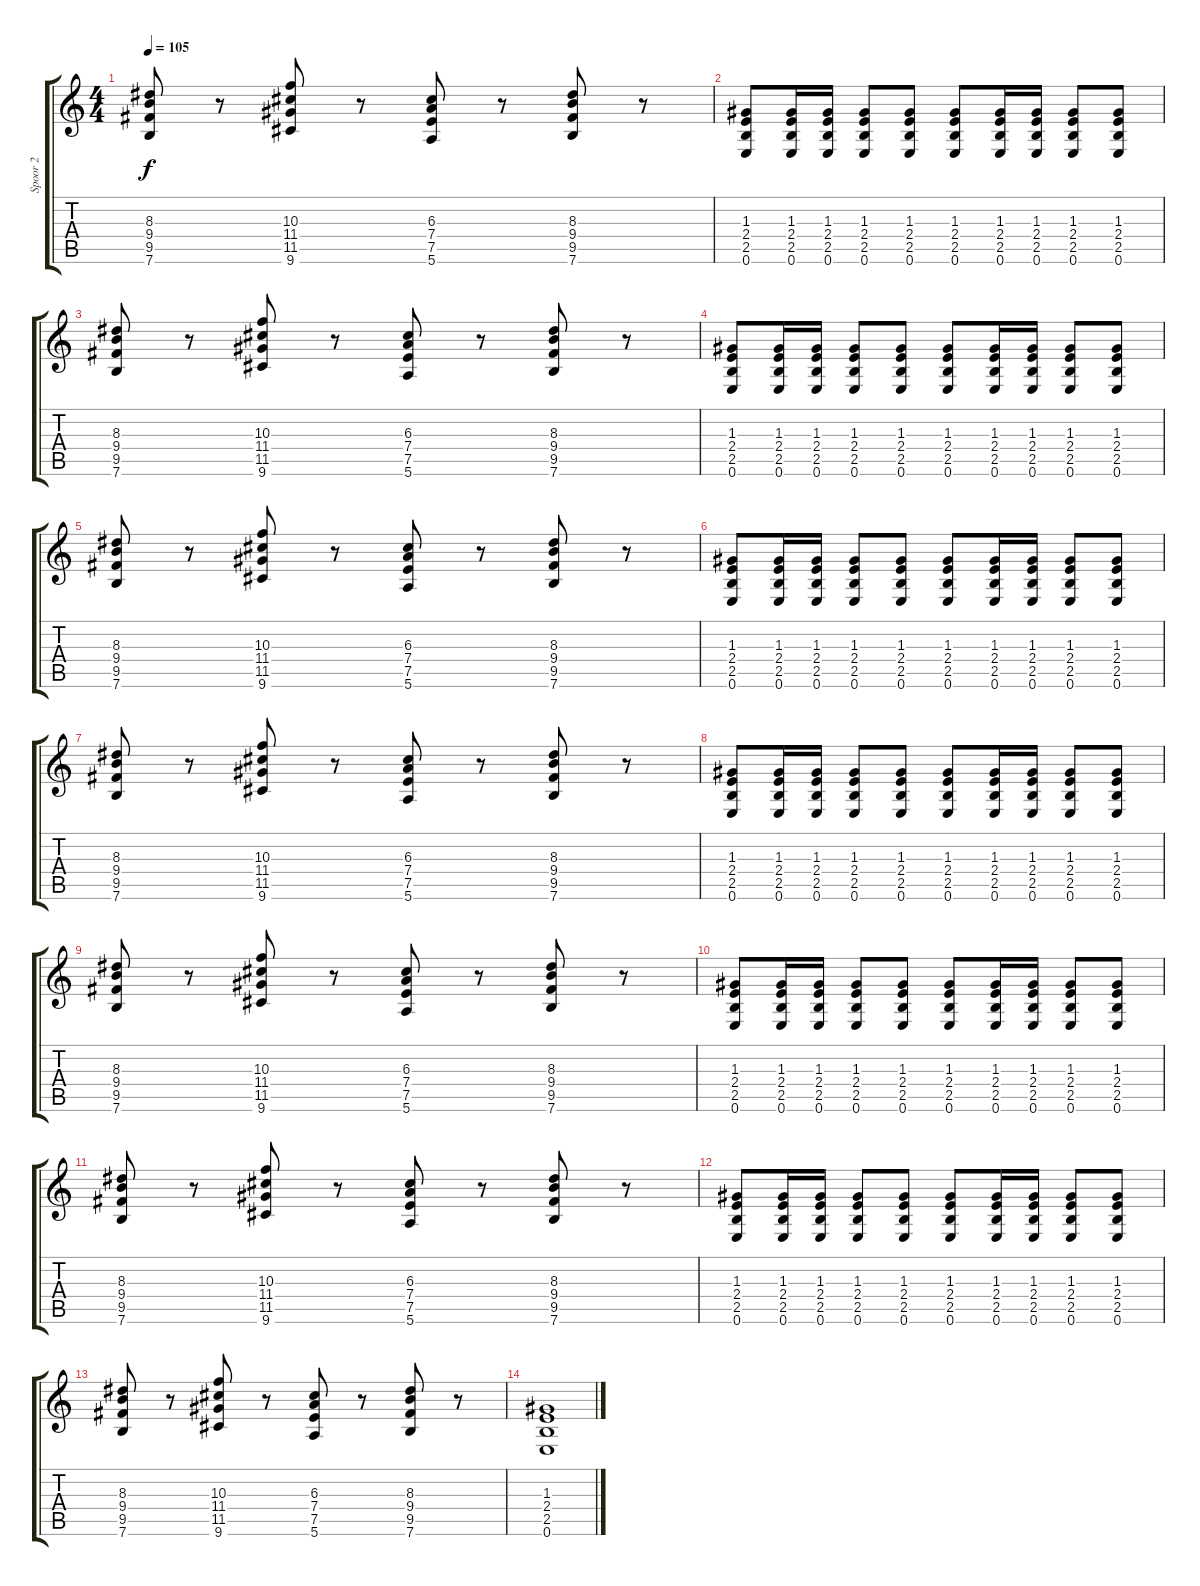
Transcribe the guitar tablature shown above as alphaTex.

\track ("Spoor 2" "Spoor 2") {instrument overdrivenguitar}
\staff {score tabs}
\tuning (E4 B3 G3 D3 A2 E2) {hide}
\ts (4 4)
\tempo 105
\clef g2
\ks c
(8.3 9.4 9.5 7.6).8{dy f} r.8 (10.3 11.4 11.5 9.6).8 r.8 (6.3 7.4 7.5 5.6).8 r.8 (8.3 9.4 9.5 7.6).8 r.8 |
(1.3 2.4 2.5 0.6).8 (1.3 2.4 2.5 0.6).16 (1.3 2.4 2.5 0.6).16 (1.3 2.4 2.5 0.6).8 (1.3 2.4 2.5 0.6).8 (1.3 2.4 2.5 0.6).8 (1.3 2.4 2.5 0.6).16 (1.3 2.4 2.5 0.6).16 (1.3 2.4 2.5 0.6).8 (1.3 2.4 2.5 0.6).8 |
(8.3 9.4 9.5 7.6).8 r.8 (10.3 11.4 11.5 9.6).8 r.8 (6.3 7.4 7.5 5.6).8 r.8 (8.3 9.4 9.5 7.6).8 r.8 |
(1.3 2.4 2.5 0.6).8 (1.3 2.4 2.5 0.6).16 (1.3 2.4 2.5 0.6).16 (1.3 2.4 2.5 0.6).8 (1.3 2.4 2.5 0.6).8 (1.3 2.4 2.5 0.6).8 (1.3 2.4 2.5 0.6).16 (1.3 2.4 2.5 0.6).16 (1.3 2.4 2.5 0.6).8 (1.3 2.4 2.5 0.6).8 |
(8.3 9.4 9.5 7.6).8 r.8 (10.3 11.4 11.5 9.6).8 r.8 (6.3 7.4 7.5 5.6).8 r.8 (8.3 9.4 9.5 7.6).8 r.8 |
(1.3 2.4 2.5 0.6).8 (1.3 2.4 2.5 0.6).16 (1.3 2.4 2.5 0.6).16 (1.3 2.4 2.5 0.6).8 (1.3 2.4 2.5 0.6).8 (1.3 2.4 2.5 0.6).8 (1.3 2.4 2.5 0.6).16 (1.3 2.4 2.5 0.6).16 (1.3 2.4 2.5 0.6).8 (1.3 2.4 2.5 0.6).8 |
(8.3 9.4 9.5 7.6).8 r.8 (10.3 11.4 11.5 9.6).8 r.8 (6.3 7.4 7.5 5.6).8 r.8 (8.3 9.4 9.5 7.6).8 r.8 |
(1.3 2.4 2.5 0.6).8 (1.3 2.4 2.5 0.6).16 (1.3 2.4 2.5 0.6).16 (1.3 2.4 2.5 0.6).8 (1.3 2.4 2.5 0.6).8 (1.3 2.4 2.5 0.6).8 (1.3 2.4 2.5 0.6).16 (1.3 2.4 2.5 0.6).16 (1.3 2.4 2.5 0.6).8 (1.3 2.4 2.5 0.6).8 |
(8.3 9.4 9.5 7.6).8 r.8 (10.3 11.4 11.5 9.6).8 r.8 (6.3 7.4 7.5 5.6).8 r.8 (8.3 9.4 9.5 7.6).8 r.8 |
(1.3 2.4 2.5 0.6).8 (1.3 2.4 2.5 0.6).16 (1.3 2.4 2.5 0.6).16 (1.3 2.4 2.5 0.6).8 (1.3 2.4 2.5 0.6).8 (1.3 2.4 2.5 0.6).8 (1.3 2.4 2.5 0.6).16 (1.3 2.4 2.5 0.6).16 (1.3 2.4 2.5 0.6).8 (1.3 2.4 2.5 0.6).8 |
(8.3 9.4 9.5 7.6).8 r.8 (10.3 11.4 11.5 9.6).8 r.8 (6.3 7.4 7.5 5.6).8 r.8 (8.3 9.4 9.5 7.6).8 r.8 |
(1.3 2.4 2.5 0.6).8 (1.3 2.4 2.5 0.6).16 (1.3 2.4 2.5 0.6).16 (1.3 2.4 2.5 0.6).8 (1.3 2.4 2.5 0.6).8 (1.3 2.4 2.5 0.6).8 (1.3 2.4 2.5 0.6).16 (1.3 2.4 2.5 0.6).16 (1.3 2.4 2.5 0.6).8 (1.3 2.4 2.5 0.6).8 |
(8.3 9.4 9.5 7.6).8 r.8 (10.3 11.4 11.5 9.6).8 r.8 (6.3 7.4 7.5 5.6).8 r.8 (8.3 9.4 9.5 7.6).8 r.8 |
(1.3 2.4 2.5 0.6).1
